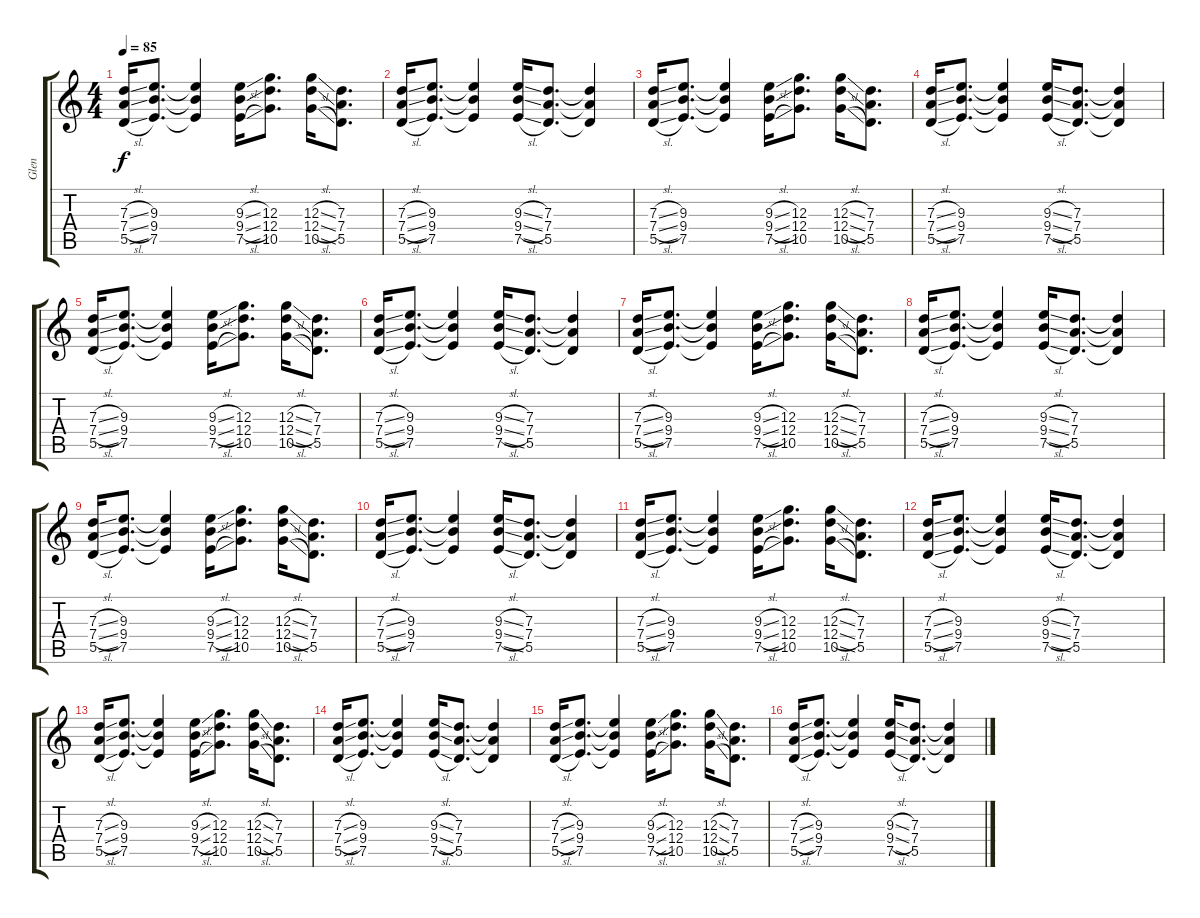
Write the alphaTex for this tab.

\track ("Glen" "Glen") {instrument distortionguitar}
\staff {score tabs}
\tuning (E4 B3 G3 D3 A2 E2) {hide}
\ts (4 4)
\tempo 85
\clef g2
\ks c
(7.3{sl} 7.4{sl} 5.5{sl}).16{dy f instrument distortionguitar} (9.3 9.4 7.5).8{d} (9.3{t} 9.4{t} 7.5{t}).4 (9.3{sl} 9.4{sl} 7.5{sl}).16 (12.3 12.4 10.5).8{d} (12.3{sl} 12.4{sl} 10.5{sl}).16 (7.3 7.4 5.5).8{d} |
(7.3{sl} 7.4{sl} 5.5{sl}).16 (9.3 9.4 7.5).8{d} (9.3{t} 9.4{t} 7.5{t}).4 (9.3{sl} 9.4{sl} 7.5{sl}).16 (7.3 7.4 5.5).8{d} (7.3{t} 7.4{t} 5.5{t}).4 |
(7.3{sl} 7.4{sl} 5.5{sl}).16 (9.3 9.4 7.5).8{d} (9.3{t} 9.4{t} 7.5{t}).4 (9.3{sl} 9.4{sl} 7.5{sl}).16 (12.3 12.4 10.5).8{d} (12.3{sl} 12.4{sl} 10.5{sl}).16 (7.3 7.4 5.5).8{d} |
(7.3{sl} 7.4{sl} 5.5{sl}).16 (9.3 9.4 7.5).8{d} (9.3{t} 9.4{t} 7.5{t}).4 (9.3{sl} 9.4{sl} 7.5{sl}).16 (7.3 7.4 5.5).8{d} (7.3{t} 7.4{t} 5.5{t}).4 |
(7.3{sl} 7.4{sl} 5.5{sl}).16 (9.3 9.4 7.5).8{d} (9.3{t} 9.4{t} 7.5{t}).4 (9.3{sl} 9.4{sl} 7.5{sl}).16 (12.3 12.4 10.5).8{d} (12.3{sl} 12.4{sl} 10.5{sl}).16 (7.3 7.4 5.5).8{d} |
(7.3{sl} 7.4{sl} 5.5{sl}).16 (9.3 9.4 7.5).8{d} (9.3{t} 9.4{t} 7.5{t}).4 (9.3{sl} 9.4{sl} 7.5{sl}).16 (7.3 7.4 5.5).8{d} (7.3{t} 7.4{t} 5.5{t}).4 |
(7.3{sl} 7.4{sl} 5.5{sl}).16 (9.3 9.4 7.5).8{d} (9.3{t} 9.4{t} 7.5{t}).4 (9.3{sl} 9.4{sl} 7.5{sl}).16 (12.3 12.4 10.5).8{d} (12.3{sl} 12.4{sl} 10.5{sl}).16 (7.3 7.4 5.5).8{d} |
(7.3{sl} 7.4{sl} 5.5{sl}).16 (9.3 9.4 7.5).8{d} (9.3{t} 9.4{t} 7.5{t}).4 (9.3{sl} 9.4{sl} 7.5{sl}).16 (7.3 7.4 5.5).8{d} (7.3{t} 7.4{t} 5.5{t}).4 |
(7.3{sl} 7.4{sl} 5.5{sl}).16 (9.3 9.4 7.5).8{d} (9.3{t} 9.4{t} 7.5{t}).4 (9.3{sl} 9.4{sl} 7.5{sl}).16 (12.3 12.4 10.5).8{d} (12.3{sl} 12.4{sl} 10.5{sl}).16 (7.3 7.4 5.5).8{d} |
(7.3{sl} 7.4{sl} 5.5{sl}).16 (9.3 9.4 7.5).8{d} (9.3{t} 9.4{t} 7.5{t}).4 (9.3{sl} 9.4{sl} 7.5{sl}).16 (7.3 7.4 5.5).8{d} (7.3{t} 7.4{t} 5.5{t}).4 |
(7.3{sl} 7.4{sl} 5.5{sl}).16 (9.3 9.4 7.5).8{d} (9.3{t} 9.4{t} 7.5{t}).4 (9.3{sl} 9.4{sl} 7.5{sl}).16 (12.3 12.4 10.5).8{d} (12.3{sl} 12.4{sl} 10.5{sl}).16 (7.3 7.4 5.5).8{d} |
(7.3{sl} 7.4{sl} 5.5{sl}).16 (9.3 9.4 7.5).8{d} (9.3{t} 9.4{t} 7.5{t}).4 (9.3{sl} 9.4{sl} 7.5{sl}).16 (7.3 7.4 5.5).8{d} (7.3{t} 7.4{t} 5.5{t}).4 |
(7.3{sl} 7.4{sl} 5.5{sl}).16 (9.3 9.4 7.5).8{d} (9.3{t} 9.4{t} 7.5{t}).4 (9.3{sl} 9.4{sl} 7.5{sl}).16 (12.3 12.4 10.5).8{d} (12.3{sl} 12.4{sl} 10.5{sl}).16 (7.3 7.4 5.5).8{d} |
(7.3{sl} 7.4{sl} 5.5{sl}).16 (9.3 9.4 7.5).8{d} (9.3{t} 9.4{t} 7.5{t}).4 (9.3{sl} 9.4{sl} 7.5{sl}).16 (7.3 7.4 5.5).8{d} (7.3{t} 7.4{t} 5.5{t}).4 |
(7.3{sl} 7.4{sl} 5.5{sl}).16 (9.3 9.4 7.5).8{d} (9.3{t} 9.4{t} 7.5{t}).4 (9.3{sl} 9.4{sl} 7.5{sl}).16 (12.3 12.4 10.5).8{d} (12.3{sl} 12.4{sl} 10.5{sl}).16 (7.3 7.4 5.5).8{d} |
(7.3{sl} 7.4{sl} 5.5{sl}).16 (9.3 9.4 7.5).8{d} (9.3{t} 9.4{t} 7.5{t}).4 (9.3{sl} 9.4{sl} 7.5{sl}).16 (7.3 7.4 5.5).8{d} (7.3{t} 7.4{t} 5.5{t}).4
